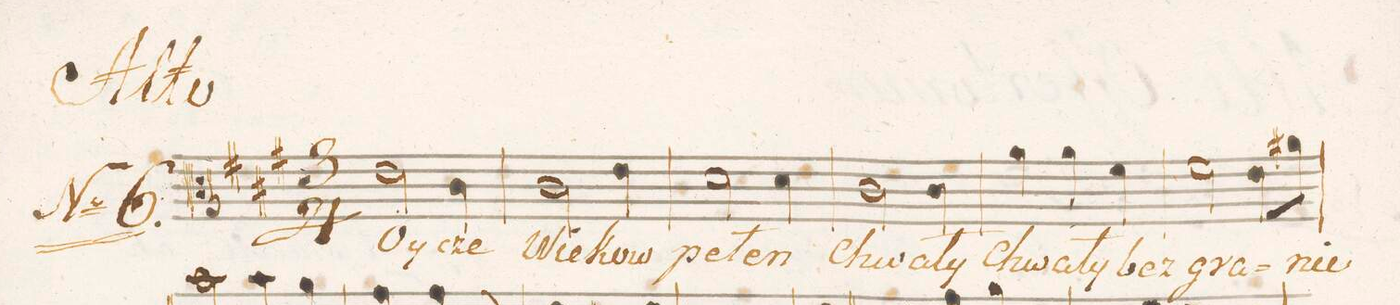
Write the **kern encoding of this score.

**kern	**text
*I"Alto.	*
*clefC3	*
*k[f#c#g#]	*
*M3/4	*
*2\right	*
2e\	Oy-
4c#\	-cze
=2	=2
2c#\	Wie-
4e\	-kow
=3	=3
2d\	pe-
4d\	-łen
=4	=4
2c#\	chwa-
4c#\	-ły
=5	=5
4a\	chwa-
4a\	-ły
4f#\	bez
=6	=6
2f#\	gra-
8e\L	.
8a#X\J	-nic
=7	=7
*-	*-
